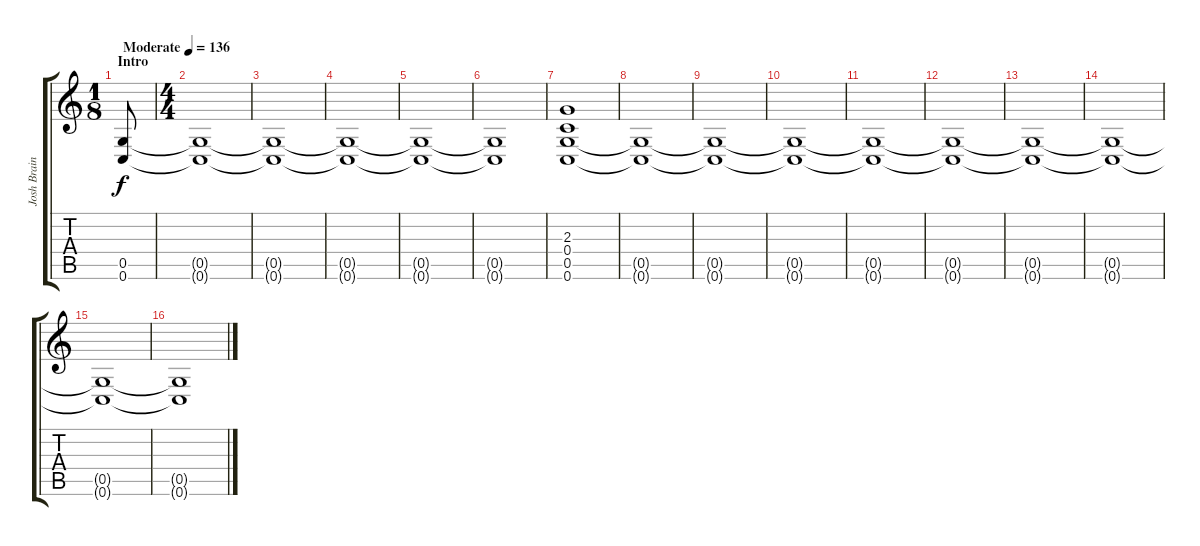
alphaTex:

\track ("Josh Brainard" "Josh Brain") {instrument distortionguitar}
\staff {score tabs}
\tuning (D4 A3 F3 C3 G2 C2) {hide}
\ts (1 8)
\section ("" "Intro")
\tempo (136 "Moderate")
\clef g2
\ks c
(0.5 0.6).8{dy f instrument distortionguitar} |
\ts (4 4)
(0.5{t} 0.6{t}).1 |
(0.5{t} 0.6{t}).1 |
(0.5{t} 0.6{t}).1 |
(0.5{t} 0.6{t}).1 |
(0.5{t} 0.6{t}).1 |
(2.3 0.4 0.5 0.6).1 |
(0.5{t} 0.6{t}).1 |
(0.5{t} 0.6{t}).1 |
(0.5{t} 0.6{t}).1 |
(0.5{t} 0.6{t}).1 |
(0.5{t} 0.6{t}).1 |
(0.5{t} 0.6{t}).1 |
(0.5{t} 0.6{t}).1 |
(0.5{t} 0.6{t}).1 |
(0.5{t} 0.6{t}).1
